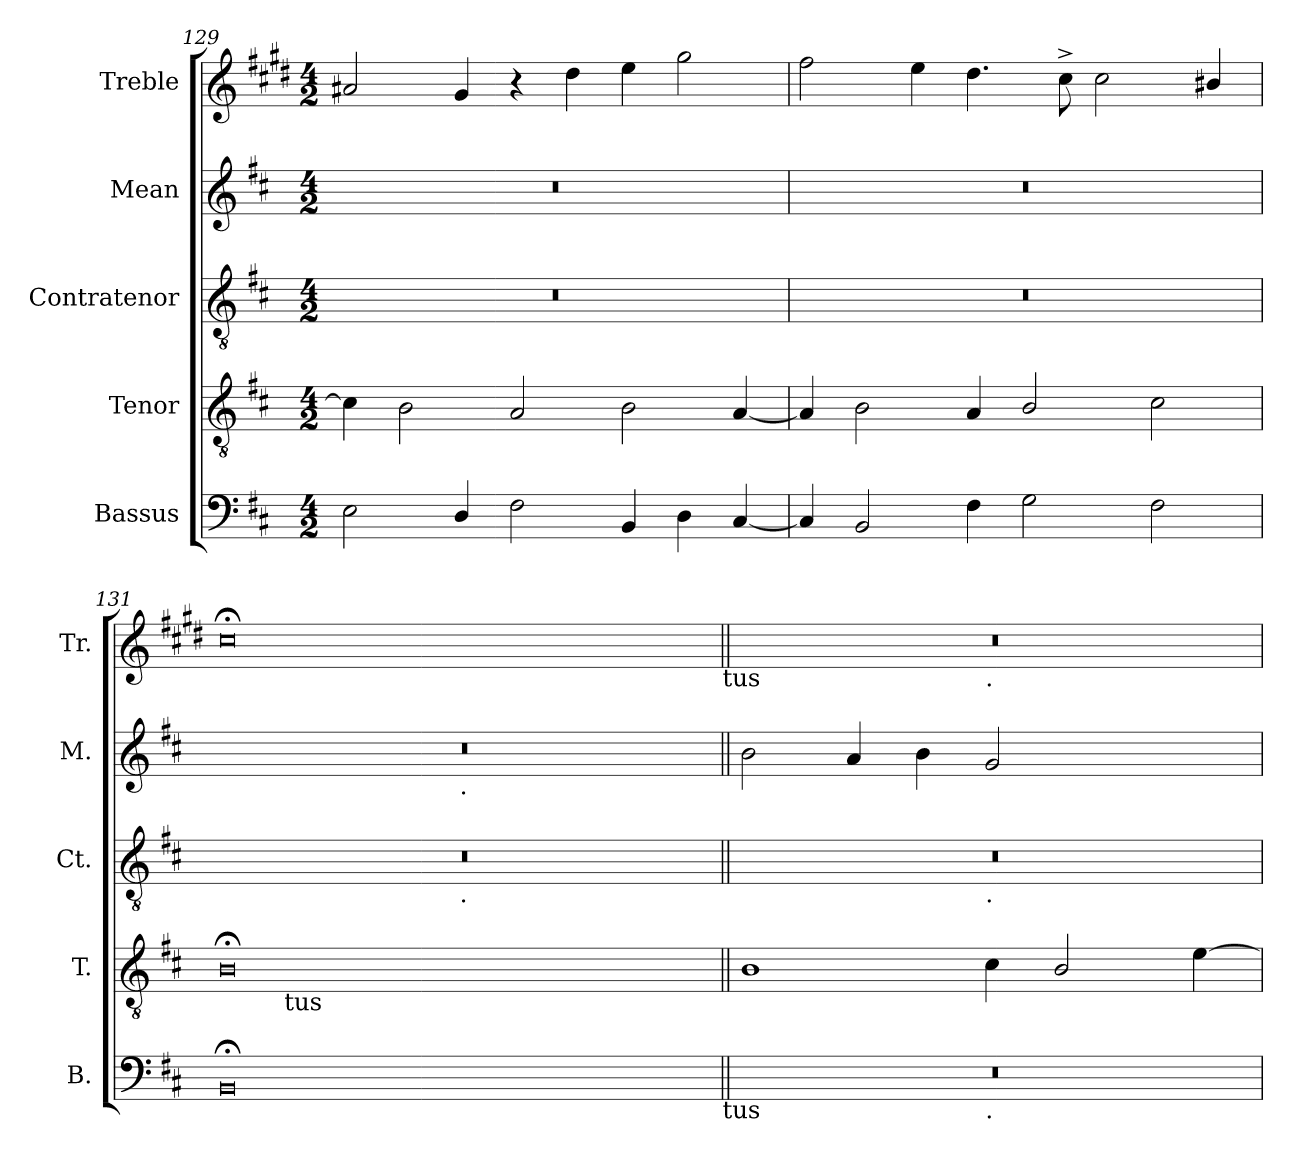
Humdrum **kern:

**kern	**kern	**kern	**kern	**kern
*part5	*part4	*part3	*part2	*part1
*staff5	*staff4	*staff3	*staff2	*staff1
*I"Bassus	*I"Tenor	*I"Contratenor	*I"Mean	*I"Treble
*I'B.	*I'T.	*I'Ct.	*I'M.	*I'Tr.
*clefF4	*clefGv2	*clefGv2	*clefG2	*clefG2
*ITrd7c12	*	*	*	*ITrd1c2
*k[f#c#]	*k[f#c#]	*k[f#c#]	*k[f#c#]	*k[f#c#]
*D:	*D:	*D:	*D:	*D:
*M4/2	*M4/2	*M4/2	*M4/2	*M4/2
=129	=129	=129	=129	=129
2EE\	4c#\]	0r	0r	2g#X/
.	2B\	.	.	.
4DD/	.	.	.	4f#/
2FF#\	2A/	.	.	4r
.	.	.	.	4cc#\
4BBB/	2B\	.	.	4dd\
4DD\	.	.	.	2ff#\
[<4CC#/	[<4A/	.	.	.
=130	=130	=130	=130	=130
4CC#/]	4A/]	0r	0r	2ee\
2BBB/	2B\	.	.	.
.	.	.	.	4dd\
4FF#\	4A/	.	.	4.cc#\
2GG\	2B/	.	.	.
.	.	.	.	8b^>\
.	.	.	.	2b\
2FF#\	2c#\	.	.	.
.	.	.	.	4a#/
!!LO:LB:g=z
=131	=131	=131	=131	=131
*	*^	*^	*^	*
0BBB;	0B;<	8..ryy	0r	2ryy	0r	2ryy	0b;<
!	!	!LO:TX:b:t=tus	!	!	!	!	!
.	.	1ryy	.	.	.	.	.
.	.	.	.	4...ryy	.	4...ryy	.
!	!	!	!	!	!	!LO:TX:b:t=.	!
!	!	!	!	!LO:TX:b:t=.	!	!	!
.	.	.	.	1ryy	.	1ryy	.
.	.	2ryy	.	.	.	.	.
.	.	4ryy	.	.	.	.	.
.	.	32ryy	.	32ryy	.	32ryy	.
!	!	!	!	!	!	!	!LO:TX:b:t=tus
!LO:TX:b:t=tus	!	!	!	!	!	!	!
=132||	=132||	=132||	=132||	=132||	=132||	=132||	=132||
!	!	!	!	!	!LO:TX:b:t=qui	!	!
!	!LO:TX:b:t=qui	!	!	!	!	!	!
*^	*v	*v	*	*	*v	*v	*^
0r	1ryy	1B	0r	1ryy	2b\	0r	1ryy
.	.	.	.	.	4a/	.	.
.	.	.	.	.	4b\	.	.
!	!	!	!	!	!	!	!LO:TX:b:t=.
!	!	!	!	!LO:TX:b:t=.	!	!	!
!	!LO:TX:b:t=.	!	!	!	!	!	!
.	1ryy	4c#\	.	1ryy	2g/	.	1ryy
.	.	2B/	.	.	.	.	.
.	.	.	.	.	2ryy	.	.
.	.	[>4e\	.	.	.	.	.
*v	*v	*	*v	*v	*	*v	*v
=	=	=	=	=
*-	*-	*-	*-	*-
